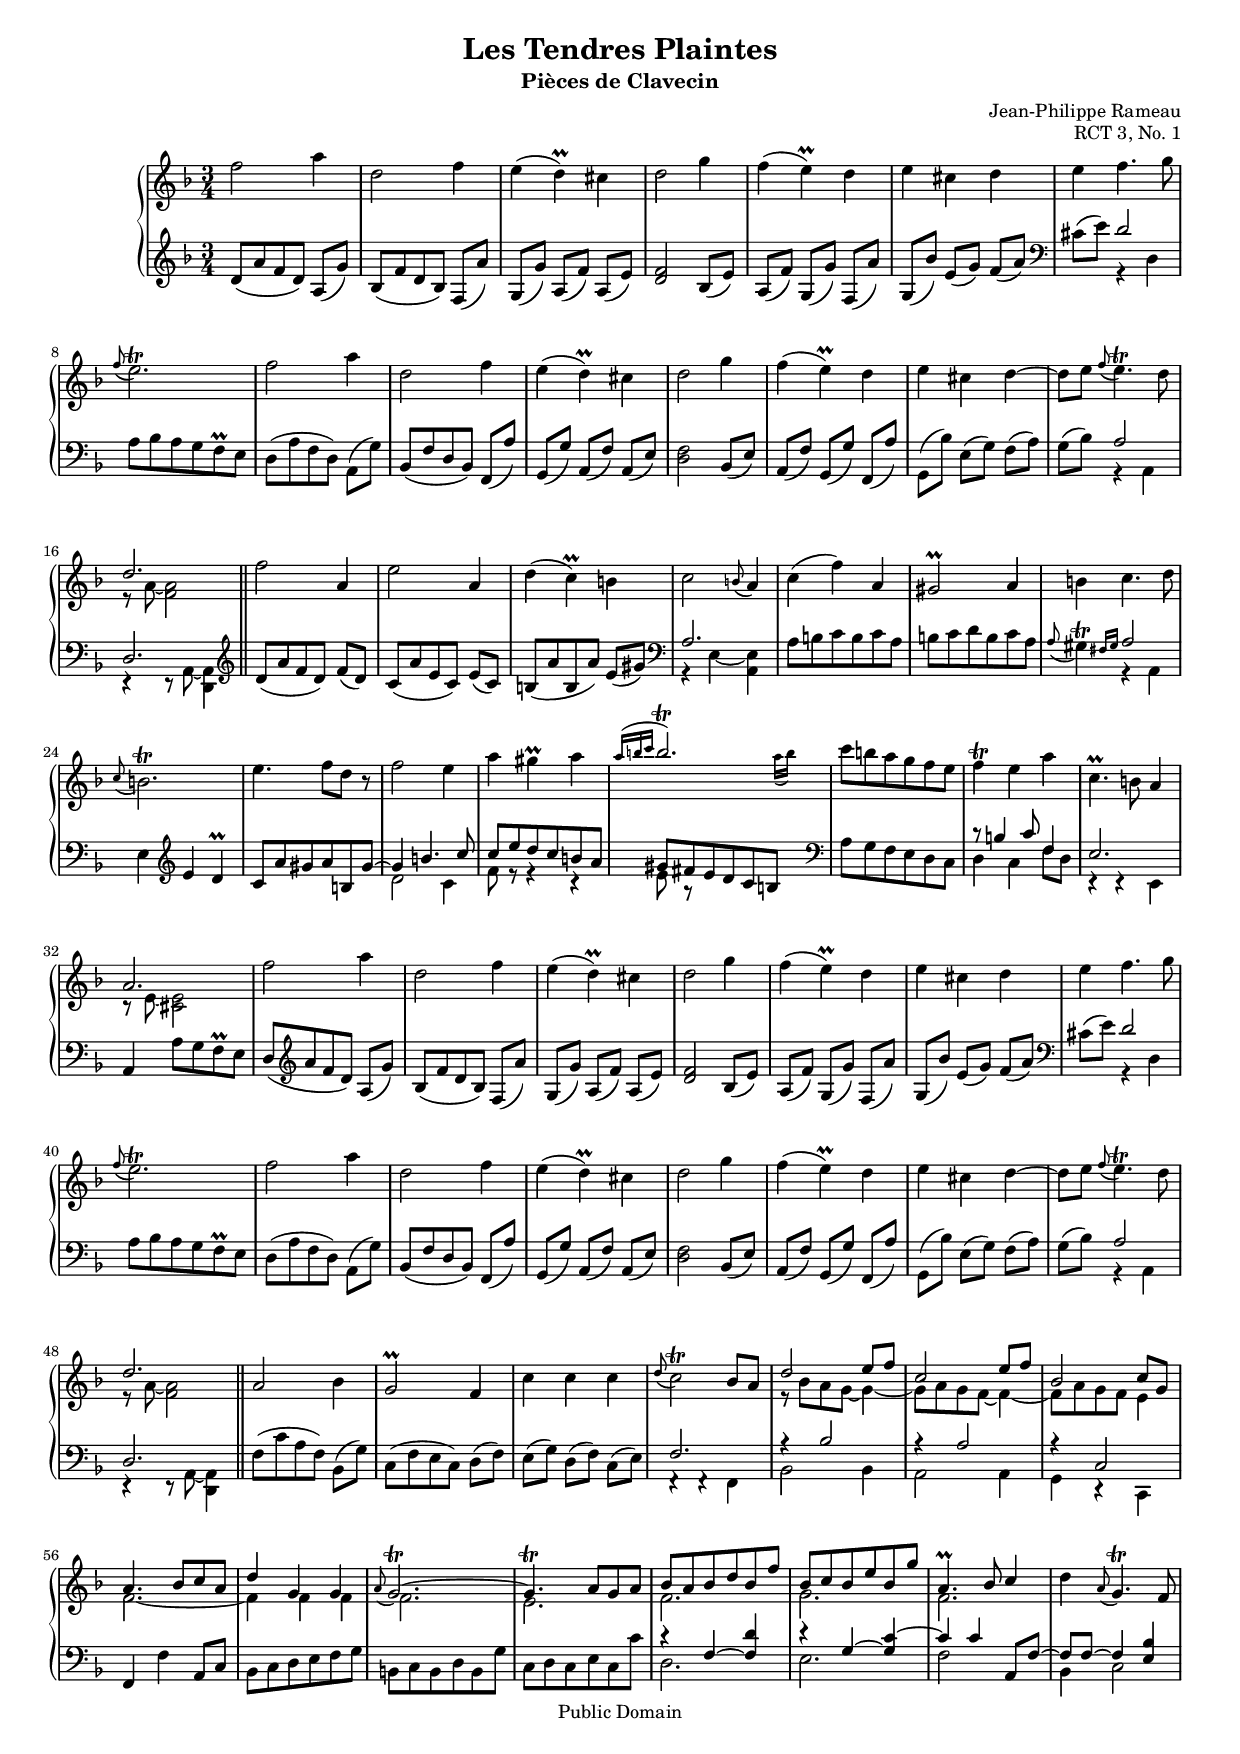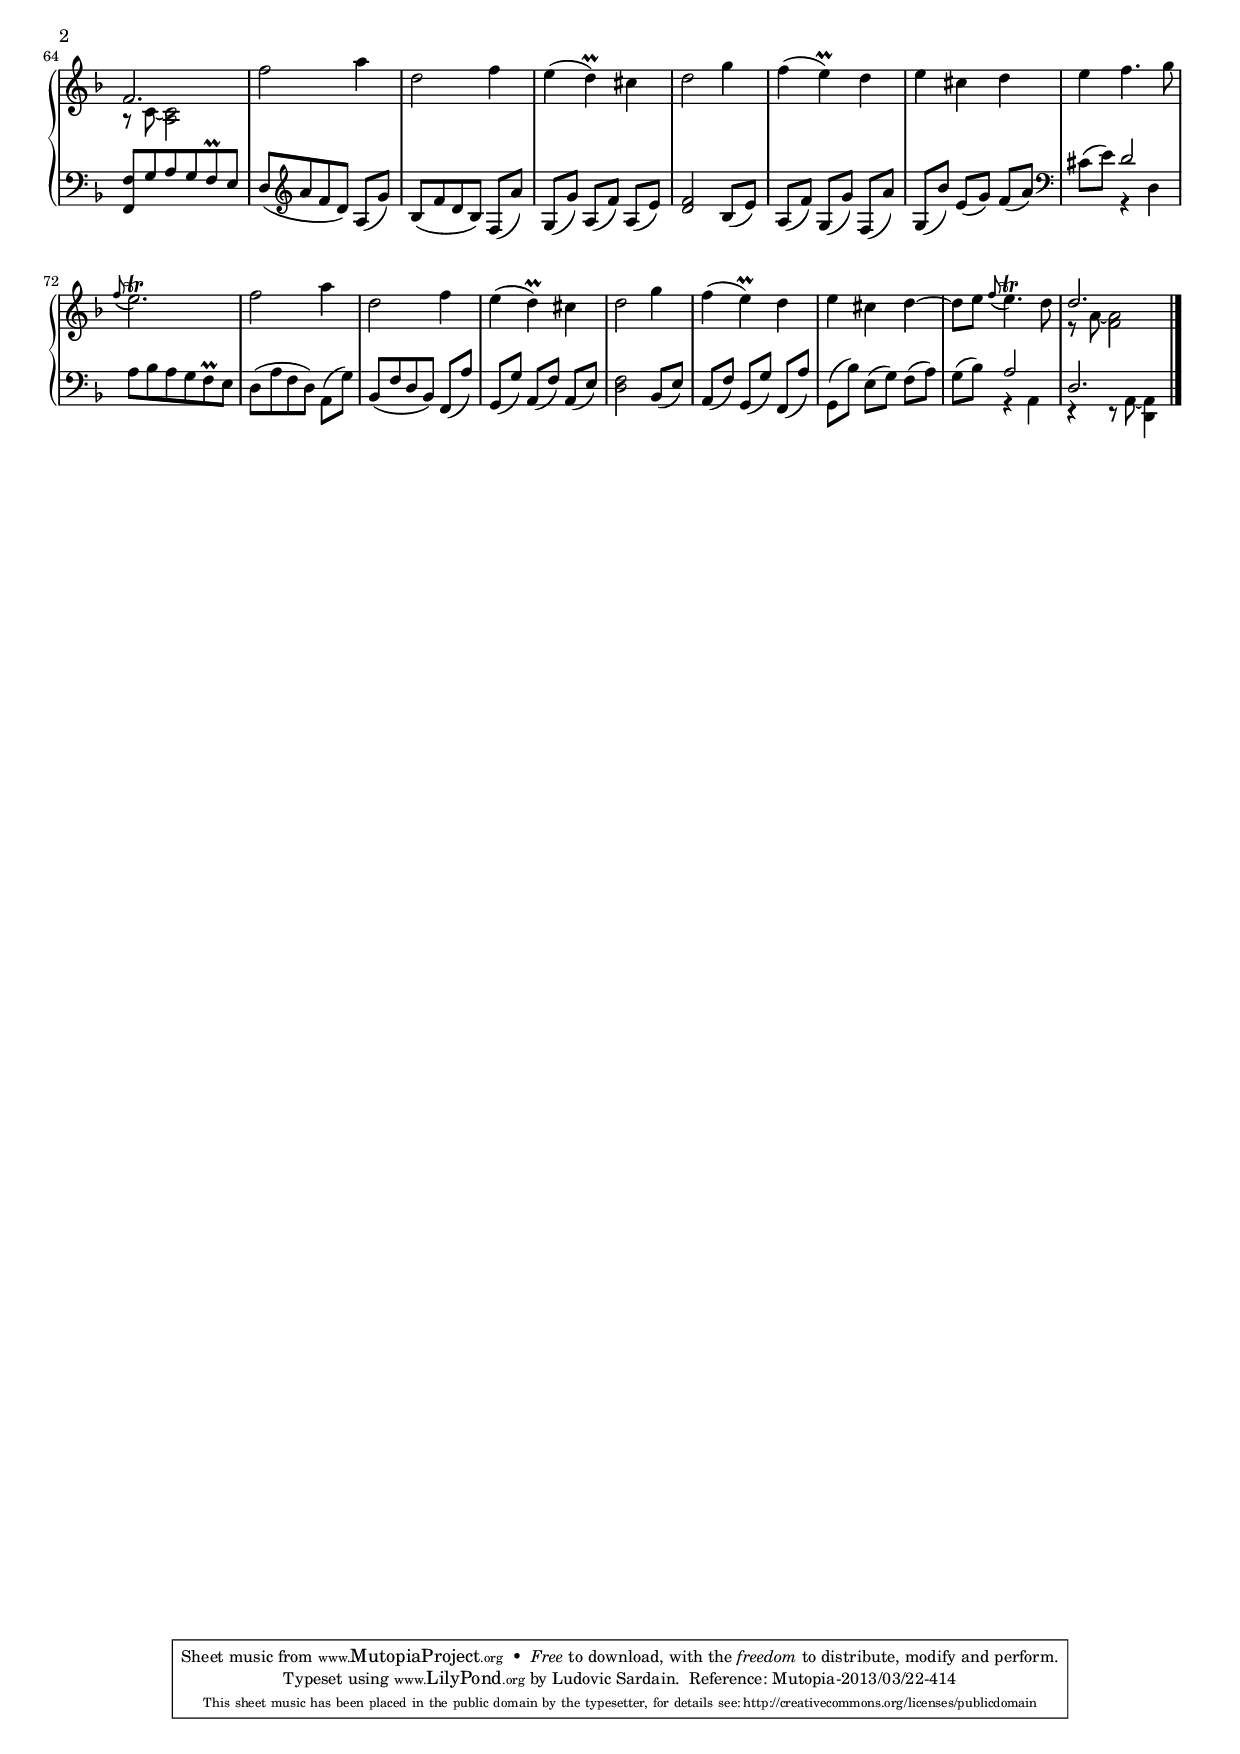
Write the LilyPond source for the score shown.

\version "2.16.1"

#(set-global-staff-size 16)
\include "catalan.ly"

\header {
	title = "Les Tendres Plaintes"
	composer = "Jean-Philippe Rameau"
	subtitle = "Pièces de Clavecin"
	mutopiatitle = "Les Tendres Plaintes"
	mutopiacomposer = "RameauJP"
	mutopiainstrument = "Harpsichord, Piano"
	date = "1724"
	opus = "RCT 3, No. 1"
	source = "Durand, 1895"
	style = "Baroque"
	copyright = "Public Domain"
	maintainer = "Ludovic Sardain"
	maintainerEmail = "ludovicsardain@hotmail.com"

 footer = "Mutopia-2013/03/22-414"
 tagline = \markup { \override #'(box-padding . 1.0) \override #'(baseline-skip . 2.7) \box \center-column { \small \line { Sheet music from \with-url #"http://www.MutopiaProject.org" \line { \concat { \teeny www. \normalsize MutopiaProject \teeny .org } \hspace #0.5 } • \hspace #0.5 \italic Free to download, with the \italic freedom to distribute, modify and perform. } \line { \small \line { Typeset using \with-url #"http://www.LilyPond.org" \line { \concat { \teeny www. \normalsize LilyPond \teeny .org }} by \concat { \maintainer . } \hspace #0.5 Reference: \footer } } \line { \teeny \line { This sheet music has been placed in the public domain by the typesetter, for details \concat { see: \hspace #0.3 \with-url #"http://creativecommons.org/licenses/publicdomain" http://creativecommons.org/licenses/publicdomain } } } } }
}

droite =  \relative do''{
	\time 3/4
	\key re \minor
	fa2 la4 |
	re,2 fa4 |
	mi( re)-\prall dod |
	re2 sol4 |
	fa( mi)-\prall re |
	mi dod re |
	mi fa4. sol8 |
	\grace fa8( mi2.)-\trill |
	fa2 la4 |
	re,2 fa4 |
	mi( re)-\prall dod |
	re2 sol4 |
	fa( mi)-\prall re |
	mi dod re~ |
	re8 mi \grace fa8( mi4.)-\trill re8 |
	<<{re2.} \\ {r8 la~ <fa la>2} >> \bar "||"
% mesure 17
	fa'2 la,4 |
	mi'2 la,4 |
	re( do)-\prall si |
	do2 \grace si8( la4) |
	do( fa) la, |
	sold2-\prall la4 |
	si do4. re8 |
	\grace do8( si2.)-\trill |
	mi4. fa8 re r |
	fa2 mi4 |
	la sold-\prall la |
	<< {\grace {la16[( si do]} si2.)-\trill} \\ {s2 s8. \grace {la16[( si])} s16} >> |
	do8 si la sol fa mi |
	fa4-\trill mi la |
	do,4.-\prall si8 la4 |
	<<{la2.} \\ {r8 mi~ <dod mi>2} >> |
% mesure 33
	fa'2 la4 |
	re,2 fa4 |
	mi( re)-\prall dod |
	re2 sol4 |
	fa( mi)-\prall re |
	mi dod re |
	mi fa4. sol8 |
	\grace fa8( mi2.)-\trill |
	fa2 la4 |
	re,2 fa4 |
	mi( re)-\prall dod |
	re2 sol4 |
	fa( mi)-\prall re |
	mi dod re~ |
	re8 mi \grace fa8( mi4.)-\trill re8 |
	<<{re2.} \\ {r8 la~ <fa la>2} >> \bar "||"
% mesure 49
	la2 sib4 |
	sol2-\prall fa4 |
	do' do do |
	\grace re8( do2)-\trill sib8 la |
	<< {	re2 mi8 fa |
		do2 mi8 fa |
		sib,2 do8 sol |
		la4. sib8 do la |
		re4 sol, sol |
		\slurDown \appoggiatura la8 sol2.~-\trill |
		sol4.-\trill la8 sol la |
		sib la sib re sib fa' |
		sib, do sib mi sib sol' |
		la,4.-\prall sib8 do4 }
	\\ {	r8 sib la sol~ sol4~ |
		sol8 la sol fa~ fa4~ |
		fa8 la sol fa mi4 |
		fa2.~ |
		fa4 fa fa |
		fa2. |
		mi |
		fa |
		sol |
		fa } >>
	re'4 \grace la8( sol4.)-\trill fa8 |
	<<{fa2.} \\ {r8 do~ <la do>2} >>
% mesure 65
	fa''2 la4 |
	re,2 fa4 |
	mi( re)-\prall dod |
	re2 sol4 |
	fa( mi)-\prall re |
	mi dod re |
	mi fa4. sol8 |
	\grace fa8( mi2.)-\trill |
	fa2 la4 |
	re,2 fa4 |
	mi( re)-\prall dod |
	re2 sol4 |
	fa( mi)-\prall re |
	mi dod re~ |
	re8 mi \grace fa8( mi4.)-\trill re8 |
	<<{re2.} \\ {r8 la~ <fa la>2} >>
	\bar "|."
}

gauche =  \relative do' {
	\clef violin
	\key re \minor
	re8([ la' fa re)] la([ sol')] |
	sib,([ fa' re sib)] fa([ la')] |
	sol,([ sol')] la,([ fa')] la,([ mi')] |
	<re fa>2 sib8([ mi)] |
	la,([ fa')] sol,([ sol')] fa,([ la')] |
	sol,([ sib')] mi,([ sol)] fa([ la)] |
	\clef bass dod,([ mi)] << re2 \\ {r4 re,4} >> |
	la'8 sib la sol fa-\prall mi |
	re8([ la' fa re)] la([ sol')] |
	sib,([ fa' re sib)] fa([ la')] |
	sol,([ sol')] la,([ fa')] la,([ mi')] |
	<re fa>2 sib8([ mi)] |
	la,([ fa')] sol,([ sol')] fa,([ la')] |
	sol,([ sib')] mi,([ sol)] fa([ la)] |
	sol([ sib)] << la2 \\ {r4 la,4} >> |
	<< re2. \\ {r4 mi,8\rest la8~ <re, la'>4} >> |
% mesure 17
	\clef violin re''8([ la' fa re)] fa([ re)] |
	do([ la' mi do)] mi([ do)] |
	si([ la' si, la')] mi([ sold)] |
	\clef bass << la,2. \\ {r4 mi~ <la, mi'>} >> |
	la'8 si do si do la |
	si do re si do la |
	\grace la8( sold4)-\trill << {\grace {fad16[ sold]} la2} \\ {r4 la,} >> |
	mi'4 \clef violin mi' re-\prall |
	<< {	do8 la' sold la si, sold'~ |
		sold4 si4. do8 |
		do mi re do si la |
		sold fad mi re do si }
	\\ {	s2.
		re2 do4 |
		fa8 r8 r4 r4 |
		mi8 r8 s2 } >>
	\clef bass la,8 sol fa mi re do |
	<< {	r8 si'4 do8 fa,4 |
		mi2. }
	\\ {	re4 do fa8 re |
		mi,4\rest mi\rest mi} >>
	la4 la'8 sol fa-\prall mi |
% mesure 33
	re8([ \clef violin la'' fa re)] la([ sol')] |
	sib,([ fa' re sib)] fa([ la')] |
	sol,([ sol')] la,([ fa')] la,([ mi')] |
	<re fa>2 sib8([ mi)] |
	la,([ fa')] sol,([ sol')] fa,([ la')] |
	sol,([ sib')] mi,([ sol)] fa([ la)] |
	\clef bass dod,([ mi)] << re2 \\ {r4 re,4} >> |
	la'8 sib la sol fa-\prall mi |
	re8([ la' fa re)] la([ sol')] |
	sib,([ fa' re sib)] fa([ la')] |
	sol,([ sol')] la,([ fa')] la,([ mi')] |
	<re fa>2 sib8([ mi)] |
	la,([ fa')] sol,([ sol')] fa,([ la')] |
	sol,([ sib')] mi,([ sol)] fa([ la)] |
	sol([ sib)] << la2 \\ {r4 la,4} >> |
	<< re2. \\ {r4 mi,8\rest la8~ <re, la'>4} >> |
% mesure 49
	fa'8([ do' la fa)] sib,([ sol')] |
	do,8([ fa mi do)] re([ fa)] |
	mi([ sol)] re([ fa)] do([ mi)] |
	<< {	fa2. |
		r4 sib2 |
		r4 la2 |
		r4 do,2 }
	\\ { 	fa,4\rest fa\rest fa |
		sib2 sib4 |
		la2 la4 |
		sol r do, } >>
	fa4 fa' la,8 do |
	sib do re mi fa sol |
	si, do si re si sol' |
	do, re do mi do do' |
	<< {	r4 fa,~ <fa re'> |
		r sol~ <sol do~> |
		do do la,8 fa'~ |
		fa fa~ fa4 <mi sib'> }
	\\ {	re2. |
		mi |
		fa2 s4 |
		sib,4 do2 } >>
	<fa, fa'>8 sol' la sol fa-\prall mi |
% mesure 65
	re8([ \clef violin la'' fa re)] la([ sol')] |
	sib,([ fa' re sib)] fa([ la')] |
	sol,([ sol')] la,([ fa')] la,([ mi')] |
	<re fa>2 sib8([ mi)] |
	la,([ fa')] sol,([ sol')] fa,([ la')] |
	sol,([ sib')] mi,([ sol)] fa([ la)] |
	\clef bass dod,([ mi)] << re2 \\ {r4 re,4} >> |
	la'8 sib la sol fa-\prall mi |
	re8([ la' fa re)] la([ sol')] |
	sib,([ fa' re sib)] fa([ la')] |
	sol,([ sol')] la,([ fa')] la,([ mi')] |
	<re fa>2 sib8([ mi)] |
	la,([ fa')] sol,([ sol')] fa,([ la')] |
	sol,([ sib')] mi,([ sol)] fa([ la)] |
	sol([ sib)] << la2 \\ {r4 la,4} >> |
	<< re2. \\ {r4 mi,8\rest la8~ <re, la'>4} >> |
}

\score {
	\context PianoStaff  <<
		\context Staff = "up" <<
			\droite
		>>
		\context Staff = "down" <<
			\gauche
		>>
	>>

\layout { }



  \midi {
    \tempo 4 = 80
    }



}
